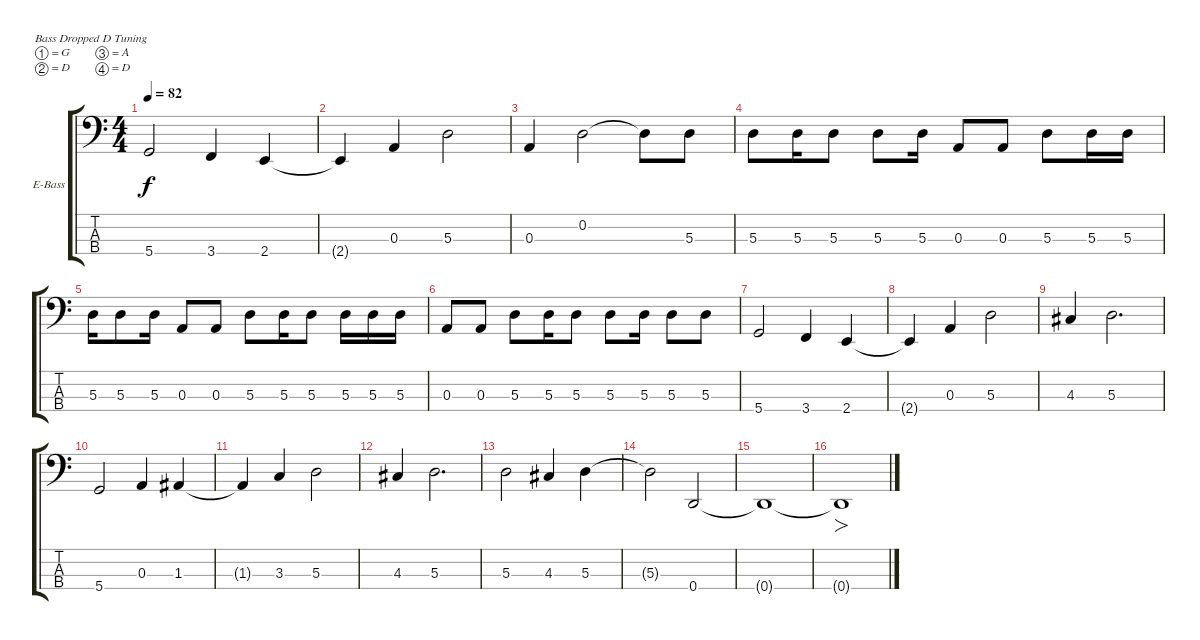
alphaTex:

\defaultSystemsLayout 4
\bracketExtendMode groupsimilarinstruments
\firstSystemTrackNameOrientation horizontal
\otherSystemsTrackNameOrientation horizontal
\track ("Bass" "E-Bass") {instrument electricbassfinger}
\staff {score tabs}
\tuning (G2 D2 A1 D1)
\ts (4 4)
\tempo 82
\clef f4
\scale
0.333333
\ks c
5.4.2{dy f} 3.4.4 2.4.4 |
\scale
0.333333 2.4{t}.4 0.3.4 5.3.2 |
\scale
0.333333 0.3.4 0.2.2 0.2{t}.8 5.3.8 |
\scale
0.333333 5.3.8 5.3.16 5.3.8 5.3.8 5.3.16 0.3.8 0.3.8 5.3.8 5.3.16 5.3.16 |
\scale
0.333333 5.3.16 5.3.8 5.3.16 0.3.8 0.3.8 5.3.8 5.3.16 5.3.8 5.3.16 5.3.16 5.3.16 |
\scale
0.333333 0.3.8 0.3.8 5.3.8 5.3.16 5.3.8 5.3.8 5.3.16 5.3.8 5.3.8 |
\scale
0.333333 5.4.2 3.4.4 2.4.4 |
\scale
0.333333 2.4{t}.4 0.3.4 5.3.2 |
\scale
0.333333 4.3.4 5.3.2{d} |
\scale
0.333333 5.4.2 0.3.4 1.3.4 |
\scale
0.333333 1.3{t}.4 3.3.4 5.3.2 |
\scale
0.333333 4.3.4 5.3.2{d} |
\scale
0.333333 5.3.2 4.3.4 5.3.4 |
\scale
0.333333 5.3{t}.2 0.4.2 |
\scale
0.333333 0.4{t}.1 |
\scale
0.333333 0.4{t}.1{fo}
